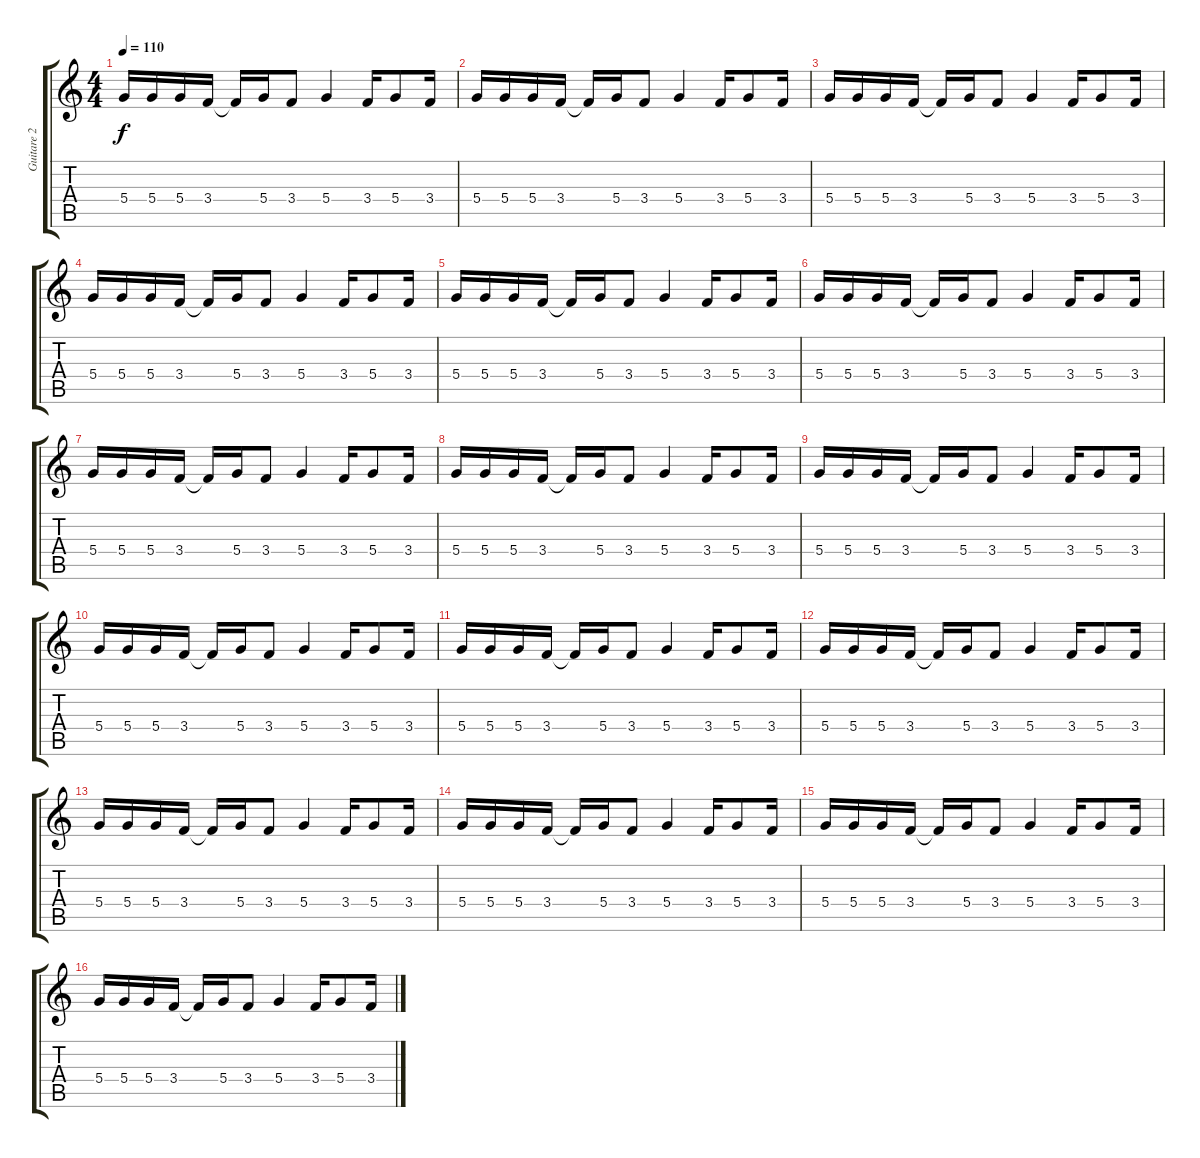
\track ("Guitare 2" "Guitare 2") {instrument electricguitarmuted}
\staff {score tabs}
\tuning (E4 B3 G3 D3 A2 E2) {hide}
\ts (4 4)
\tempo 110
\clef g2
\ks c
5.4.16{dy f} 5.4.16 5.4.16 3.4.16 3.4{t}.16 5.4.16 3.4.8 5.4.4 3.4.16 5.4.8 3.4.16 |
5.4.16 5.4.16 5.4.16 3.4.16 3.4{t}.16 5.4.16 3.4.8 5.4.4 3.4.16 5.4.8 3.4.16 |
5.4.16 5.4.16 5.4.16 3.4.16 3.4{t}.16 5.4.16 3.4.8 5.4.4 3.4.16 5.4.8 3.4.16 |
5.4.16 5.4.16 5.4.16 3.4.16 3.4{t}.16 5.4.16 3.4.8 5.4.4 3.4.16 5.4.8 3.4.16 |
5.4.16 5.4.16 5.4.16 3.4.16 3.4{t}.16 5.4.16 3.4.8 5.4.4 3.4.16 5.4.8 3.4.16 |
5.4.16 5.4.16 5.4.16 3.4.16 3.4{t}.16 5.4.16 3.4.8 5.4.4 3.4.16 5.4.8 3.4.16 |
5.4.16 5.4.16 5.4.16 3.4.16 3.4{t}.16 5.4.16 3.4.8 5.4.4 3.4.16 5.4.8 3.4.16 |
5.4.16 5.4.16 5.4.16 3.4.16 3.4{t}.16 5.4.16 3.4.8 5.4.4 3.4.16 5.4.8 3.4.16 |
5.4.16 5.4.16 5.4.16 3.4.16 3.4{t}.16 5.4.16 3.4.8 5.4.4 3.4.16 5.4.8 3.4.16 |
5.4.16 5.4.16 5.4.16 3.4.16 3.4{t}.16 5.4.16 3.4.8 5.4.4 3.4.16 5.4.8 3.4.16 |
5.4.16 5.4.16 5.4.16 3.4.16 3.4{t}.16 5.4.16 3.4.8 5.4.4 3.4.16 5.4.8 3.4.16 |
5.4.16 5.4.16 5.4.16 3.4.16 3.4{t}.16 5.4.16 3.4.8 5.4.4 3.4.16 5.4.8 3.4.16 |
5.4.16 5.4.16 5.4.16 3.4.16 3.4{t}.16 5.4.16 3.4.8 5.4.4 3.4.16 5.4.8 3.4.16 |
5.4.16 5.4.16 5.4.16 3.4.16 3.4{t}.16 5.4.16 3.4.8 5.4.4 3.4.16 5.4.8 3.4.16 |
5.4.16 5.4.16 5.4.16 3.4.16 3.4{t}.16 5.4.16 3.4.8 5.4.4 3.4.16 5.4.8 3.4.16 |
5.4.16 5.4.16 5.4.16 3.4.16 3.4{t}.16 5.4.16 3.4.8 5.4.4 3.4.16 5.4.8 3.4.16
